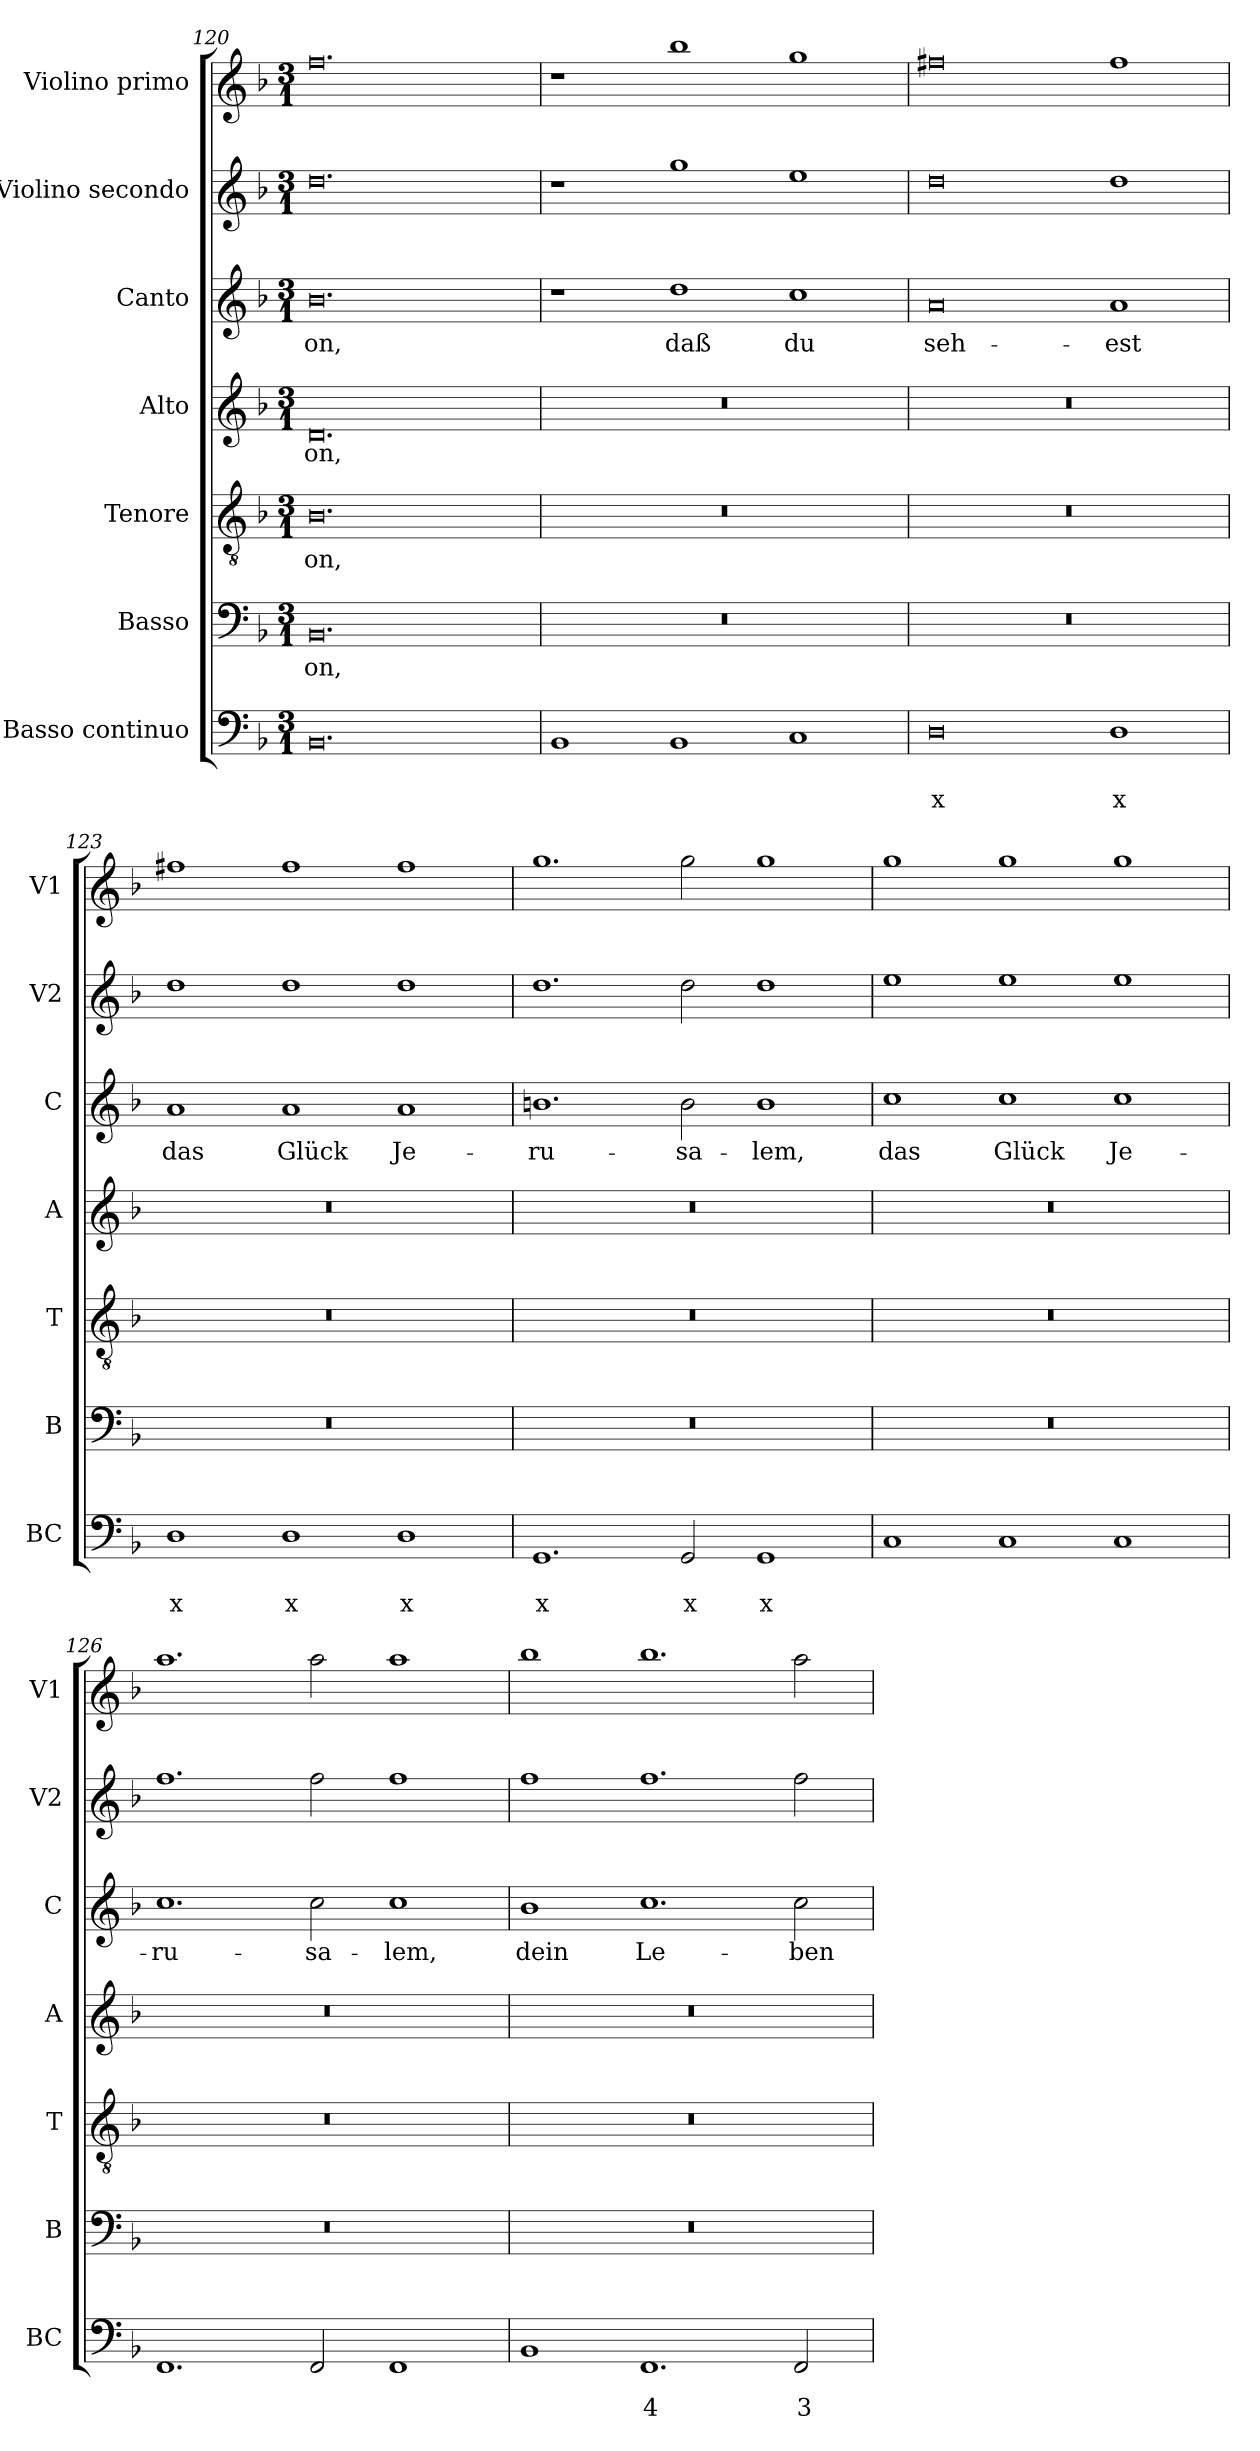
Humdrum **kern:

**kern	**text	**text	**kern	**text	**kern	**text	**kern	**text	**kern	**text	**kern	**kern
*part7	*part7	*part7	*part6	*part6	*part5	*part5	*part4	*part4	*part3	*part3	*part2	*part1
*staff7	*staff7	*staff7	*staff6	*staff6	*staff5	*staff5	*staff4	*staff4	*staff3	*staff3	*staff2	*staff1
*I"Basso continuo	*	*	*I"Basso	*	*I"Tenore	*	*I"Alto	*	*I"Canto	*	*I"Violino secondo	*I"Violino primo
*I'BC	*	*	*I'B	*	*I'T	*	*I'A	*	*I'C	*	*I'V2	*I'V1
*clefF4	*	*	*clefF4	*	*clefGv2	*	*clefG2	*	*clefG2	*	*clefG2	*clefG2
*k[b-]	*	*	*k[b-]	*	*k[b-]	*	*k[b-]	*	*k[b-]	*	*k[b-]	*k[b-]
*F:	*	*	*F:	*	*F:	*	*F:	*	*F:	*	*F:	*F:
*M3/1	*	*	*M3/1	*	*M3/1	*	*M3/1	*	*M3/1	*	*M3/1	*M3/1
=120	=120	=120	=120	=120	=120	=120	=120	=120	=120	=120	=120	=120
!	!	!	!	!LO:LY:b	!	!LO:LY:b	!	!LO:LY:b	!	!LO:LY:b	!	!
0.BB-	.	.	0.BB-	-on,	0.B-	-on,	0.d	-on,	0.b-	-on,	0.dd	0.ff
!!LO:PB:g=z
=121	=121	=121	=121	=121	=121	=121	=121	=121	=121	=121	=121	=121
1BB-	.	.	0.r	.	0.r	.	0.r	.	1r	.	1r	1r
!	!	!	!	!	!	!	!	!	!	!LO:LY:b	!	!
1BB-	.	.	.	.	.	.	.	.	1dd	daß	1gg	1bb-
!	!	!	!	!	!	!	!	!	!	!LO:LY:b	!	!
1C	.	.	.	.	.	.	.	.	1cc	du	1ee	1gg
=122	=122	=122	=122	=122	=122	=122	=122	=122	=122	=122	=122	=122
!	!	!LO:LY:b	!	!	!	!	!	!	!	!LO:LY:b	!	!
0D	.	x	0.r	.	0.r	.	0.r	.	0a	seh-	0dd	0ff#X
!	!	!LO:LY:b	!	!	!	!	!	!	!	!LO:LY:b	!	!
1D	.	x	.	.	.	.	.	.	1a	-est	1dd	1ff#
=123	=123	=123	=123	=123	=123	=123	=123	=123	=123	=123	=123	=123
!	!	!LO:LY:b	!	!	!	!	!	!	!	!LO:LY:b	!	!
1D	.	x	0.r	.	0.r	.	0.r	.	1a	das	1dd	1ff#X
!	!	!LO:LY:b	!	!	!	!	!	!	!	!LO:LY:b	!	!
1D	.	x	.	.	.	.	.	.	1a	Glück	1dd	1ff#
!	!	!LO:LY:b	!	!	!	!	!	!	!	!LO:LY:b	!	!
1D	.	x	.	.	.	.	.	.	1a	Je-	1dd	1ff#
=124	=124	=124	=124	=124	=124	=124	=124	=124	=124	=124	=124	=124
!	!	!LO:LY:b	!	!	!	!	!	!	!	!LO:LY:b	!	!
1.GG	.	x	0.r	.	0.r	.	0.r	.	1.bn	-ru-	1.dd	1.gg
!	!	!LO:LY:b	!	!	!	!	!	!	!	!LO:LY:b	!	!
2GG/	.	x	.	.	.	.	.	.	2b\	-sa-	2dd\	2gg\
!	!	!LO:LY:b	!	!	!	!	!	!	!	!LO:LY:b	!	!
1GG	.	x	.	.	.	.	.	.	1b	-lem,	1dd	1gg
=125	=125	=125	=125	=125	=125	=125	=125	=125	=125	=125	=125	=125
!	!	!	!	!	!	!	!	!	!	!LO:LY:b	!	!
1C	.	.	0.r	.	0.r	.	0.r	.	1cc	das	1ee	1gg
!	!	!	!	!	!	!	!	!	!	!LO:LY:b	!	!
1C	.	.	.	.	.	.	.	.	1cc	Glück	1ee	1gg
!	!	!	!	!	!	!	!	!	!	!LO:LY:b	!	!
1C	.	.	.	.	.	.	.	.	1cc	Je-	1ee	1gg
=126	=126	=126	=126	=126	=126	=126	=126	=126	=126	=126	=126	=126
!	!	!	!	!	!	!	!	!	!	!LO:LY:b	!	!
1.FF	.	.	0.r	.	0.r	.	0.r	.	1.cc	-ru-	1.ff	1.aa
!	!	!	!	!	!	!	!	!	!	!LO:LY:b	!	!
2FF/	.	.	.	.	.	.	.	.	2cc\	-sa-	2ff\	2aa\
!	!	!	!	!	!	!	!	!	!	!LO:LY:b	!	!
1FF	.	.	.	.	.	.	.	.	1cc	-lem,	1ff	1aa
=127	=127	=127	=127	=127	=127	=127	=127	=127	=127	=127	=127	=127
!	!	!	!	!	!	!	!	!	!	!LO:LY:b	!	!
1BB-	.	.	0.r	.	0.r	.	0.r	.	1b-	dein	1ff	1bb-
!	!	!LO:LY:b	!	!	!	!	!	!	!	!LO:LY:b	!	!
1.FF	.	4	.	.	.	.	.	.	1.cc	Le-	1.ff	1.bb-
!	!	!LO:LY:b	!	!	!	!	!	!	!	!LO:LY:b	!	!
2FF/	.	3	.	.	.	.	.	.	2cc\	-ben	2ff\	2aa\
=	=	=	=	=	=	=	=	=	=	=	=	=
*-	*-	*-	*-	*-	*-	*-	*-	*-	*-	*-	*-	*-
